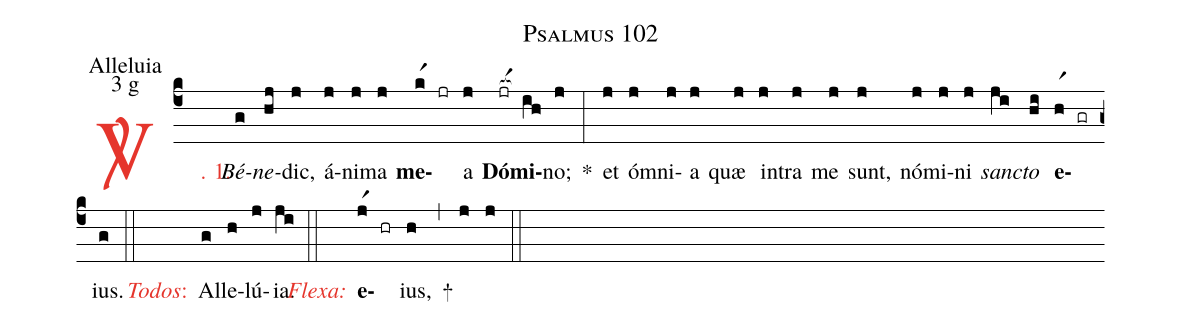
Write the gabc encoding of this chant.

name: Psalmus 102;
office-part: Alleluia;
mode: 3;
mode-differentia: g;
%%
(c4)

<c><sp>V/</sp>. 1.</c>() <i>Bé</i>(g)<i>ne</i>(hj)dic,(j) á(j)ni(j)ma(j) <b>me</b>(kr1)(jr)a(j) <b>Dó</b><nlba>(jr[ocba:1{])<b>mi</b></nlba>(ih[ocba:0}])no;(j) *(:) et(j) óm(j)ni(j)a(j) quæ(j) in(j)tra(j) me(j) sunt,(j) nó(j)mi(j)ni(j) <i>sanc</i>(ji)<i>to</i>(hi) <b>e</b>(hr1)(gr)ius.(g)

(::)

<nlba><c><i>Todos</i>:</c>() Al</nlba>(g)le(h)lú(j)ia.(ji)

(::)

<nlba><c><i>Flexa:</i></c>() <b>e</b></nlba>(jr1)(hr)ius,(h) +(,) (j) (j)

(::)
